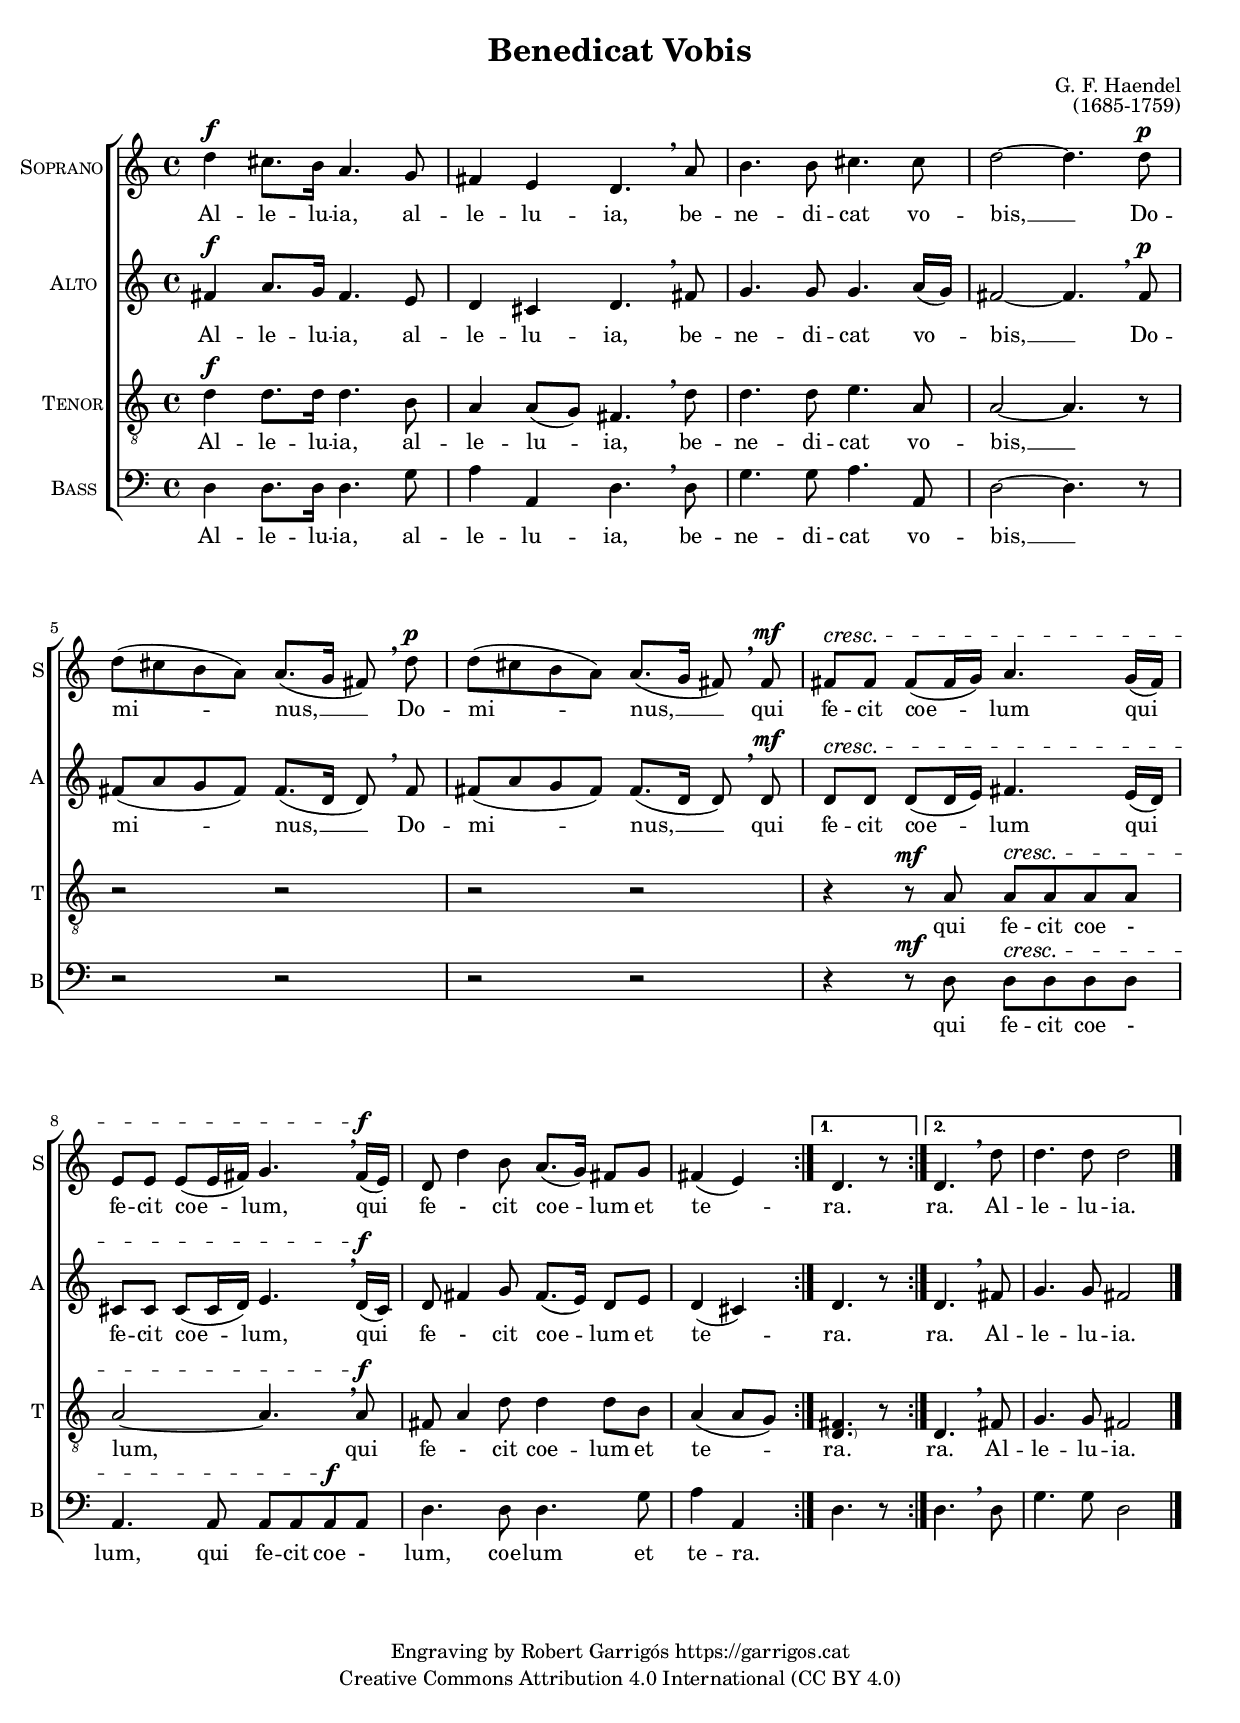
\version "2.24.3"
\language "english"

#(set-global-staff-size 17.5)


\paper {
  set-paper-size = "a4"
  top-margin = 10
  indent = 10
  max-systems-per-page = 3
  % annotate-spacing = ##t
  system-system-spacing.basic-distance = 20
  }

\header {
  title = "Benedicat Vobis"
  % subtitle = "Lorem ipsum"
  composer = "G. F. Haendel"
  opus = "(1685-1759)"
  % piece = "Lorem ipsum"
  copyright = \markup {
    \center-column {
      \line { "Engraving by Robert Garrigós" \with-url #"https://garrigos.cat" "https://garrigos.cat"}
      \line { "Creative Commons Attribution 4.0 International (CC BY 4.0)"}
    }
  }
}

global = {
  % \overrideTimeSignatureSettings
  % 2/4        % timeSignatureFraction
  % 1/16        % baseMomentFraction
  % 2,2        % beatStructure
  % #'()       % beamExceptions
  \key d \major
  \time 2/4
  \dynamicUp

}

SopranoMusic = \relative c'' {
  \repeat volta 2 { d4 \f cs8. b16 |
  a4. g8 |
  fs4 e |
  d4. \breathe a'8 |
%5
  b4. b8 |
  cs4. cs8  |
  d2 ~ |
  d4. d8 \p  | \break
  d8 (cs b a) |
%10
  a8. (g16 fs8) \breathe d'8 \p |
  d8 (cs b a) |
  a8. (g16 fs8) \breathe \mf fs8  |
  fs \cresc  fs fs (fs16 g) |
  a4. g16 (fs) |
%15
  e8 e e (e16 fs) |
  g4. \breathe \f fs16 (e)  |
  d8 d'4 b8  |
  a8. (g16) fs8 g8 |
  fs4 (e)}
%20
  \alternative {
    {d4. r8}
    {d4. \breathe d'8 |
    d4. d8 d2 \bar "|."}
    }
}

SopranoLyrics = \lyricmode {
  Al -- le -- lu -- ia, al -- le -- lu -- ia,
  be -- ne -- di -- cat vo -- bis, __
  Do -- mi -- nus, __ Do -- mi -- nus, __
  qui fe -- cit coe -- lum qui fe -- cit coe -- lum,
  qui fe - cit  coe -- lum et te -- ra.   ra.
  Al -- le -- lu -- ia.
  }

AltoMusic = \relative c' {
  \repeat volta 2 { \f fs4 a8. g16 |
  fs4. e8 |
  d4 cs |
  d4. \breathe  fs8 |
%5
  g4. g8 |
  g4. a16 (g) |
  fs2 ~ |
  fs4. \breathe \p fs8 |
  fs (a g fs) |
%10
  fs8. (d16 d8) \breathe fs8 |
  fs (a g fs) |
  fs8. (d16 d8) \breathe \mf d8 |
  d \cresc d d (d16 e) |
  fs4. e16 (d) |
%15
  cs8 cs cs (cs16 d) |
  e4. \breathe \f d16 (cs) |
  d8 fs4 g8 |
  fs8. (e16) d8 e |
  d4 (cs)}
%20
  \alternative {
    {d4. r8}
    {d4. \breathe fs8 |
    g4. g8 |
    fs2 \bar "|."}
    }
}

AltoLyrics = \lyricmode {
Al -- le -- lu -- ia, al -- le -- lu -- ia,
be -- ne -- di -- cat vo -- bis, __
Do -- mi -- nus, __ Do -- mi -- nus, __
qui fe -- cit coe -- lum qui fe -- cit coe -- lum,
qui fe - cit  coe -- lum et te -- ra.   ra.
Al -- le -- lu -- ia.
}

TenorMusic = \relative c {
  \clef "G_8"
  \repeat volta 2 {\f d'4 d8. d16 |
  d4. b8 |
  a4 a8 (g) |
  fs4. \breathe d'8 |
%5
  d4. d8 |
  e4. a,8 |
  a2 ~ |
  a4. r8 |
  r2 |
%10
  r2 |
  r2 |
  r2 |
  r4 r8 \mf a8 |
  a \cresc a a a |
%15
  a2 ~|
  a4. \breathe \f a8 |
  fs8 a4 d8 |
  d4 d8 b8 |
  a4 (a8 g)}
%20
  \alternative {
    {<\parenthesize d fs>4. r8}
    {d4. \breathe fs8 |
    g4. g8 |
    fs2 \bar "|."}
    }
}

TenorLyrics = \lyricmode {
Al -- le -- lu -- ia, al -- le -- lu -- ia,
be -- ne -- di -- cat vo -- bis, __
qui fe -- cit coe - lum,
qui fe - cit  coe -- lum et te -- ra.  ra.
Al -- le -- lu -- ia.}

BassMusic = \relative c {
  \clef bass
  \repeat volta 2 {d4 d8. d16 |
  d4. g8 |
  a4 a, |
  d4. \breathe d8 |
%5
  g4. g8 |
  a4. a,8 |
  d2 ~ |
  d4. r8 |
  r2 |
%10
  r2 |
  r2 |
  r2 |
  r4 r8 \mf d8 |
  d \cresc d d d |
%15
  a4. a8 |
  a a a \f a |
  d4. d8 |
  d4. g8 a4 |
  (a,)}|
%20
  \alternative {
    {d4. r8}
    {d4. \breathe d8 |
    g4. g8 |
    d2 \bar "|."}
    }
}

BassLyrics = \lyricmode {
  Al -- le -- lu -- ia, al -- le -- lu -- ia,
  be -- ne -- di -- cat vo -- bis, __
  qui fe -- cit coe - lum,
  qui fe -- cit  coe - lum, coe -- lum et te -- ra. ra.
  Al -- le -- lu -- ia.
}

Layout = \layout {
  \context {
    \Score
    \override BarNumber.padding = #2
  }
}

\include "satb.ly"
